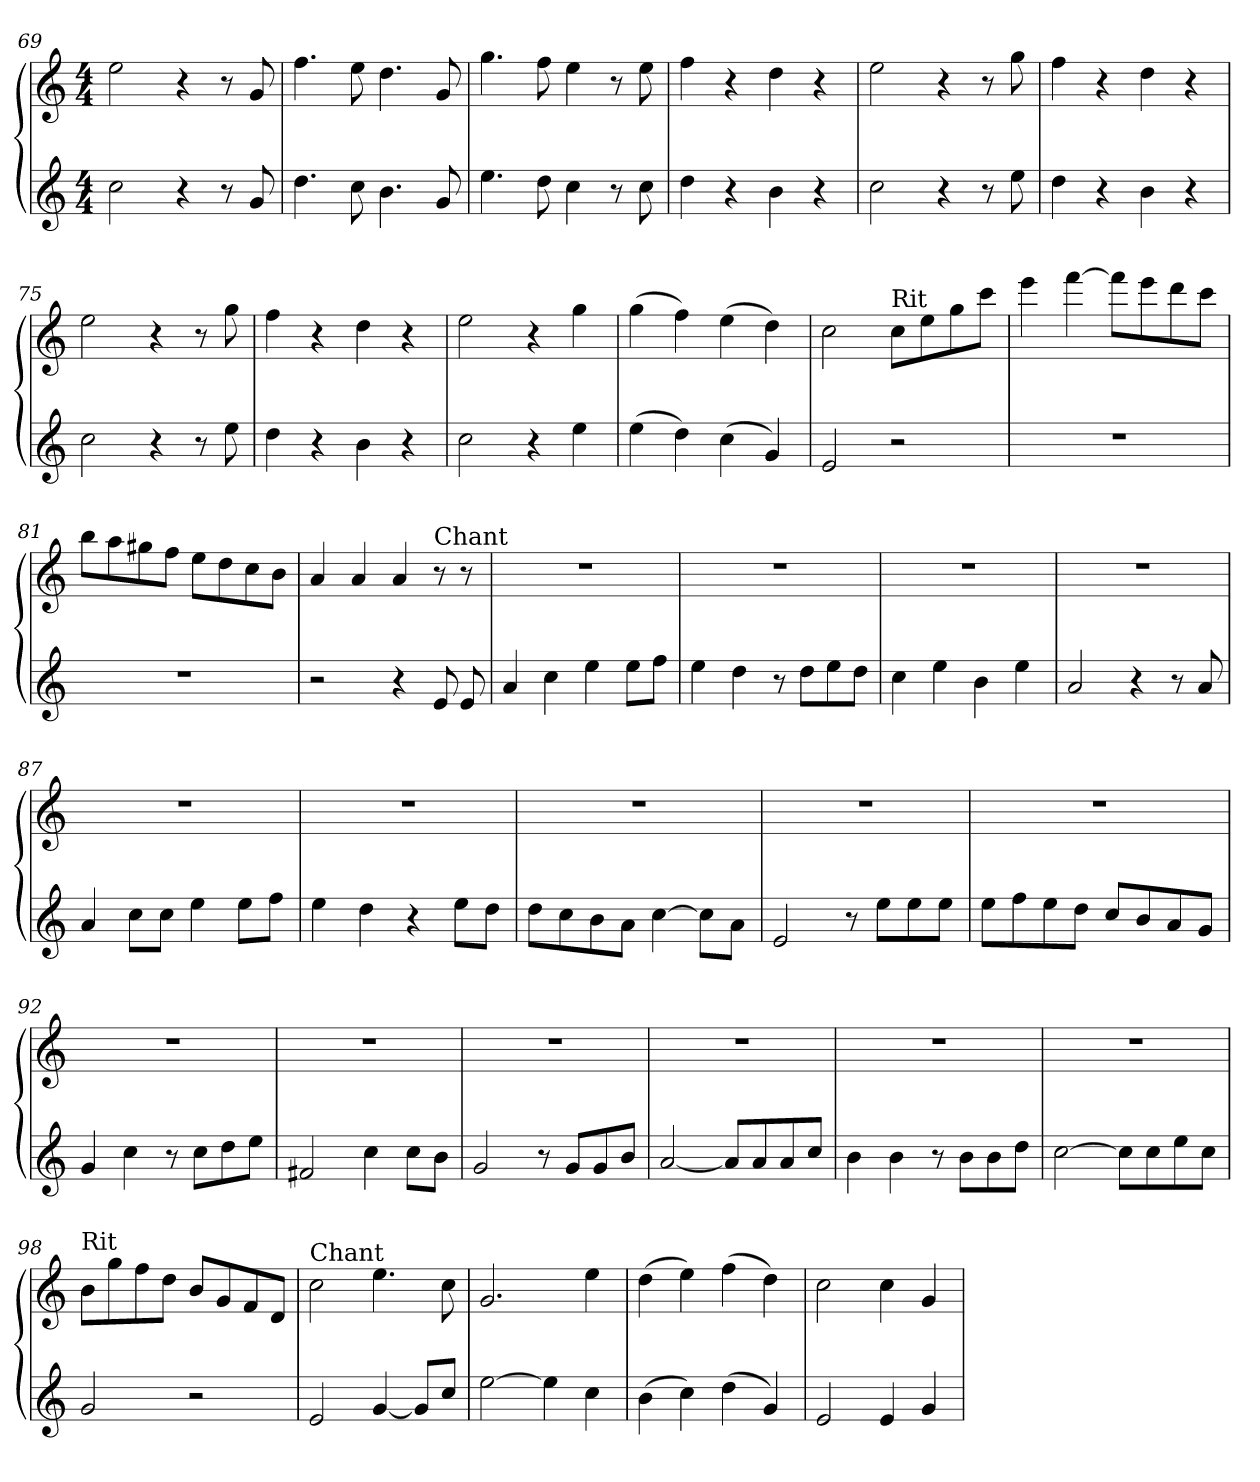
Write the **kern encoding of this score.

**kern	**kern
*part2	*part1
*staff2	*staff1
*clefG2	*clefG2
*k[]	*k[]
*C:	*C:
*M4/4	*M4/4
=69	=69
2cc\	2ee\
4r	4r
8r	8r
8g/	8g/
!!LO:LB:g=z
=70	=70
4.dd\	4.ff\
8cc\	8ee\
4.b\	4.dd\
8g/	8g/
=71	=71
4.ee\	4.gg\
8dd\	8ff\
4cc\	4ee\
8r	8r
8cc\	8ee\
=72	=72
4dd\	4ff\
4r	4r
4b\	4dd\
4r	4r
=73	=73
2cc\	2ee\
4r	4r
8r	8r
8ee\	8gg\
=74	=74
4dd\	4ff\
4r	4r
4b\	4dd\
4r	4r
=75	=75
2cc\	2ee\
4r	4r
8r	8r
8ee\	8gg\
!!LO:LB:g=z
=76	=76
4dd\	4ff\
4r	4r
4b\	4dd\
4r	4r
=77	=77
2cc\	2ee\
4r	4r
4ee\	4gg\
=78	=78
(>4ee\	(>4gg\
4dd\)	4ff\)
(>4cc\	(>4ee\
4g/)	4dd\)
=79	=79
2e/	2cc\
!	!LO:TX:a:t=Rit
2r	8cc\L
.	8ee\
.	8gg\
.	8ccc\J
=80	=80
1r	4eee\
.	[4fff\
.	8fff\L]
.	8eee\
.	8ddd\
.	8ccc\J
=81	=81
1r	8bb\L
.	8aa\
.	8gg#X\
.	8ff\J
.	8ee\L
.	8dd\
.	8cc\
.	8b\J
!!LO:PB:g=z
=82	=82
2r	4a/
.	4a/
4r	4a/
!	!LO:TX:a:t=Chant
8e/	8r
8e/	8r
=83	=83
4a/	1r
4cc\	.
4ee\	.
8ee\L	.
8ff\J	.
=84	=84
4ee\	1r
4dd\	.
8r	.
8dd\L	.
8ee\	.
8dd\J	.
=85	=85
4cc\	1r
4ee\	.
4b\	.
4ee\	.
=86	=86
2a/	1r
4r	.
8r	.
8a/	.
=87	=87
4a/	1r
8cc\L	.
8cc\J	.
4ee\	.
8ee\L	.
8ff\J	.
!!LO:LB:g=z
=88	=88
4ee\	1r
4dd\	.
4r	.
8ee\L	.
8dd\J	.
=89	=89
8dd\L	1r
8cc\	.
8b\	.
8a\J	.
[4cc\	.
8cc\L]	.
8a\J	.
=90	=90
2e/	1r
8r	.
8ee\L	.
8ee\	.
8ee\J	.
=91	=91
8ee\L	1r
8ff\	.
8ee\	.
8dd\J	.
8cc/L	.
8b/	.
8a/	.
8g/J	.
=92	=92
4g/	1r
4cc\	.
8r	.
8cc\L	.
8dd\	.
8ee\J	.
!!LO:LB:g=z
=93	=93
2f#X/	1r
4cc\	.
8cc\L	.
8b\J	.
=94	=94
2g/	1r
8r	.
8g/L	.
8g/	.
8b/J	.
=95	=95
[2a/	1r
8a/L]	.
8a/	.
8a/	.
8cc/J	.
=96	=96
4b\	1r
4b\	.
8r	.
8b\L	.
8b\	.
8dd\J	.
=97	=97
[2cc\	1r
8cc\L]	.
8cc\	.
8ee\	.
8cc\J	.
=98	=98
!	!LO:TX:a:t=Rit
2g/	8b\L
.	8gg\
.	8ff\
.	8dd\J
2r	8b/L
.	8g/
.	8f/
.	8d/J
!!LO:LB:g=z
=99	=99
!	!LO:TX:a:t=Chant
2e/	2cc\
[4g/	4.ee\
8g/L]	.
8cc/J	8cc\
=100	=100
[2ee\	2.g/
4ee\]	.
4cc\	4ee\
=101	=101
(>4b\	(>4dd\
4cc\)	4ee\)
(>4dd\	(>4ff\
4g/)	4dd\)
=102	=102
2e/	2cc\
4e/	4cc\
4g/	4g/
=	=
*-	*-
